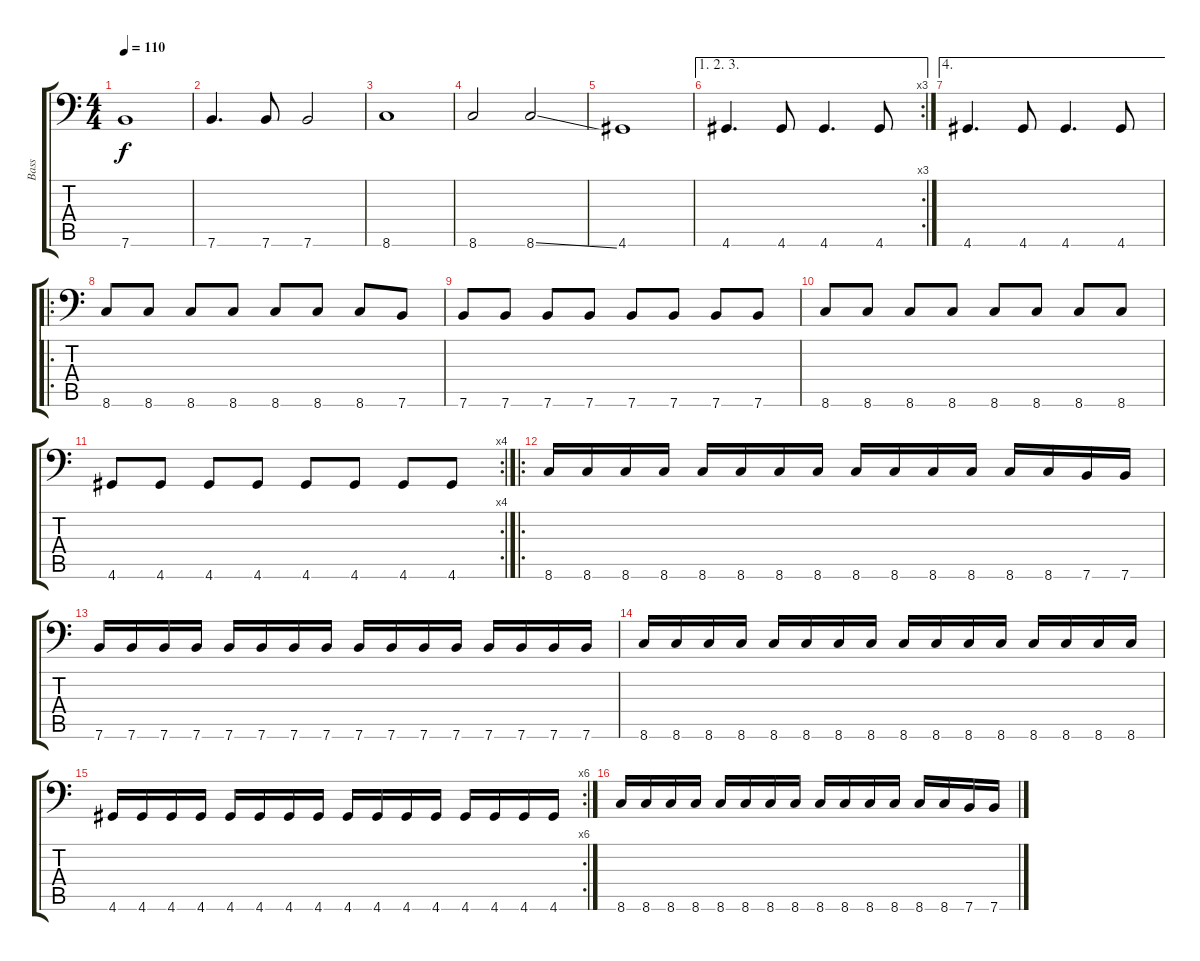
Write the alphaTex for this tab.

\track ("Bass" "Bass") {instrument electricbassfinger}
\staff {score tabs}
\tuning (E3 B2 G2 D2 A1 E1) {hide}
\ts (4 4)
\tempo 110
\clef f4
\ks c
7.6.1{dy f} |
7.6.4{d} 7.6.8 7.6.2 |
8.6.1 |
8.6.2 8.6{ss}.2 |
4.6.1 |
\ae (1 2 3)
\rc 3
4.6.4{d} 4.6.8 4.6.4{d} 4.6.8 |
\ae 4
4.6.4{d} 4.6.8 4.6.4{d} 4.6.8 |
\ro
8.6.8 8.6.8 8.6.8 8.6.8 8.6.8 8.6.8 8.6.8 7.6.8 |
7.6.8 7.6.8 7.6.8 7.6.8 7.6.8 7.6.8 7.6.8 7.6.8 |
8.6.8 8.6.8 8.6.8 8.6.8 8.6.8 8.6.8 8.6.8 8.6.8 |
\rc 4
4.6.8 4.6.8 4.6.8 4.6.8 4.6.8 4.6.8 4.6.8 4.6.8 |
\ro
8.6.16 8.6.16 8.6.16 8.6.16 8.6.16 8.6.16 8.6.16 8.6.16 8.6.16 8.6.16 8.6.16 8.6.16 8.6.16 8.6.16 7.6.16 7.6.16 |
7.6.16 7.6.16 7.6.16 7.6.16 7.6.16 7.6.16 7.6.16 7.6.16 7.6.16 7.6.16 7.6.16 7.6.16 7.6.16 7.6.16 7.6.16 7.6.16 |
8.6.16 8.6.16 8.6.16 8.6.16 8.6.16 8.6.16 8.6.16 8.6.16 8.6.16 8.6.16 8.6.16 8.6.16 8.6.16 8.6.16 8.6.16 8.6.16 |
\rc 6
4.6.16 4.6.16 4.6.16 4.6.16 4.6.16 4.6.16 4.6.16 4.6.16 4.6.16 4.6.16 4.6.16 4.6.16 4.6.16 4.6.16 4.6.16 4.6.16 |
8.6.16 8.6.16 8.6.16 8.6.16 8.6.16 8.6.16 8.6.16 8.6.16 8.6.16 8.6.16 8.6.16 8.6.16 8.6.16 8.6.16 7.6.16 7.6.16
